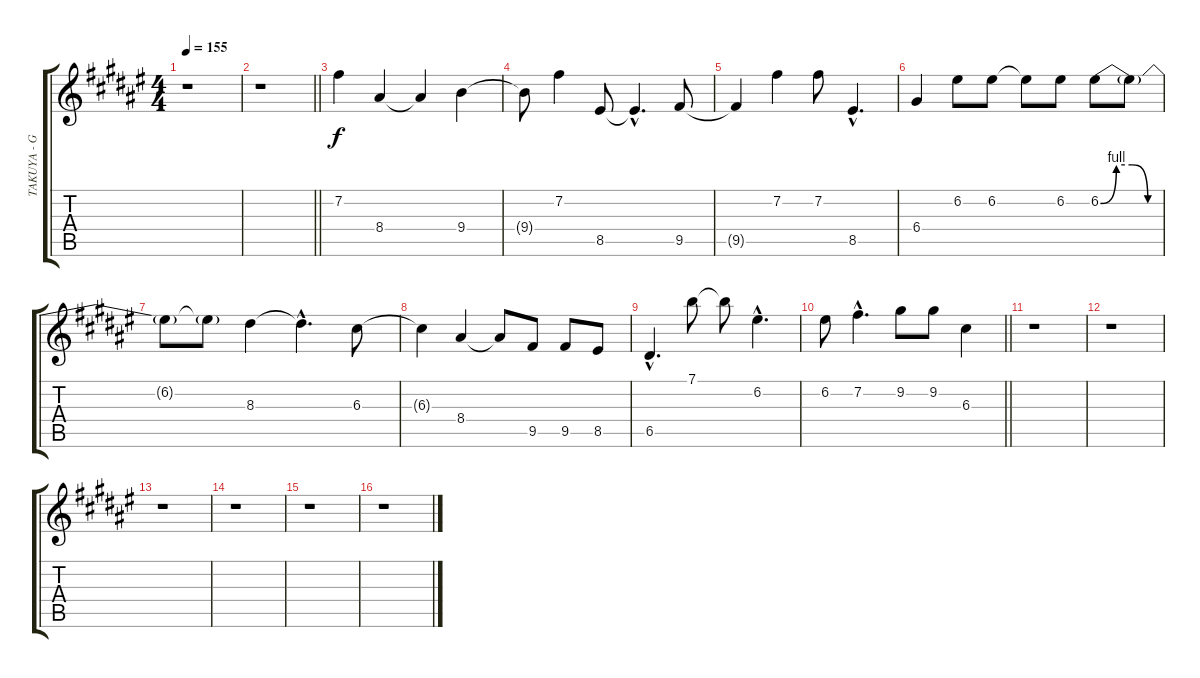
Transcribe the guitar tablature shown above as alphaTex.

\track ("TAKUYA - Guitar 2" "TAKUYA - G") {instrument distortionguitar}
\staff {score tabs}
\tuning (E4 B3 G3 D3 A2 E2) {hide}
\ts (4 4)
\tempo 155
\clef g2
\ks f#
r.1{dy f instrument distortionguitar} |
\barLineRight lightlight
r.1 |
7.2.4 8.4.4 8.4{t}.4 9.4.4 |
9.4{t}.8 7.2.4 8.5.8 8.5{hac t}.4{d} 9.5.8 |
9.5{t}.4 7.2.4 7.2.8 8.5{hac}.4{d} |
6.4.4 6.2.8 6.2.8 6.2{t}.8 6.2.8 6.2{be (custom 0 0 15 4 30 4 45 0 60 0)}.8 6.2{t}.8 |
6.2{t}.8 6.2{t}.8 8.3.4 8.3{hac t}.4{d} 6.3.8 |
6.3{t}.4 8.4.4 8.4{t}.8 9.5.8 9.5.8 8.5.8 |
6.5{hac}.4{d} 7.1.8 7.1{t}.8 6.2{hac}.4{d} |
\barLineRight lightlight
6.2.8 7.2{hac}.4{d} 9.2.8 9.2.8 6.3.4 |
r.1 |
r.1 |
r.1 |
r.1 |
r.1 |
r.1
